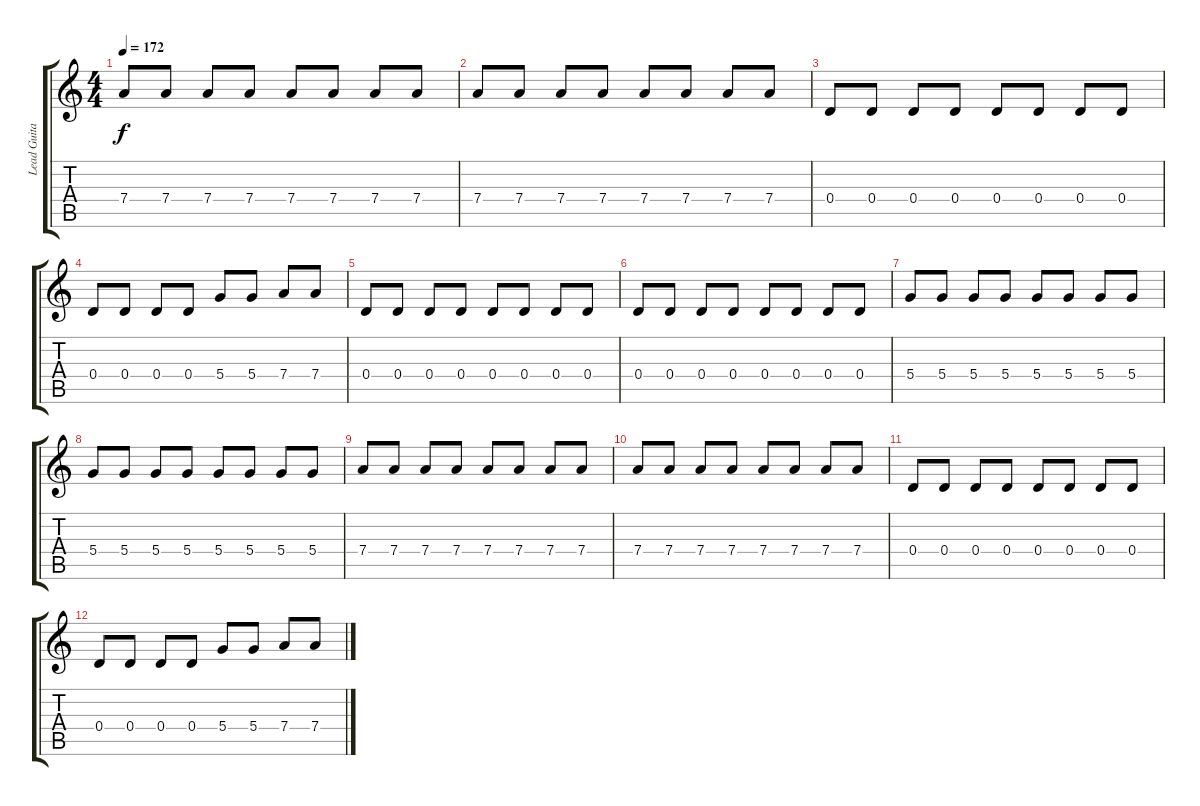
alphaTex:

\track ("Lead Guitar" "Lead Guita") {instrument overdrivenguitar}
\staff {score tabs}
\tuning (E4 B3 G3 D3 A2 E2) {hide}
\ts (4 4)
\tempo 172
\clef g2
\ks c
7.4.8{dy f} 7.4.8 7.4.8 7.4.8 7.4.8 7.4.8 7.4.8 7.4.8 |
7.4.8 7.4.8 7.4.8 7.4.8 7.4.8 7.4.8 7.4.8 7.4.8 |
0.4.8 0.4.8 0.4.8 0.4.8 0.4.8 0.4.8 0.4.8 0.4.8 |
0.4.8 0.4.8 0.4.8 0.4.8 5.4.8 5.4.8 7.4.8 7.4.8 |
0.4.8 0.4.8 0.4.8 0.4.8 0.4.8 0.4.8 0.4.8 0.4.8 |
0.4.8 0.4.8 0.4.8 0.4.8 0.4.8 0.4.8 0.4.8 0.4.8 |
5.4.8 5.4.8 5.4.8 5.4.8 5.4.8 5.4.8 5.4.8 5.4.8 |
5.4.8 5.4.8 5.4.8 5.4.8 5.4.8 5.4.8 5.4.8 5.4.8 |
7.4.8 7.4.8 7.4.8 7.4.8 7.4.8 7.4.8 7.4.8 7.4.8 |
7.4.8 7.4.8 7.4.8 7.4.8 7.4.8 7.4.8 7.4.8 7.4.8 |
0.4.8 0.4.8 0.4.8 0.4.8 0.4.8 0.4.8 0.4.8 0.4.8 |
0.4.8 0.4.8 0.4.8 0.4.8 5.4.8 5.4.8 7.4.8 7.4.8
